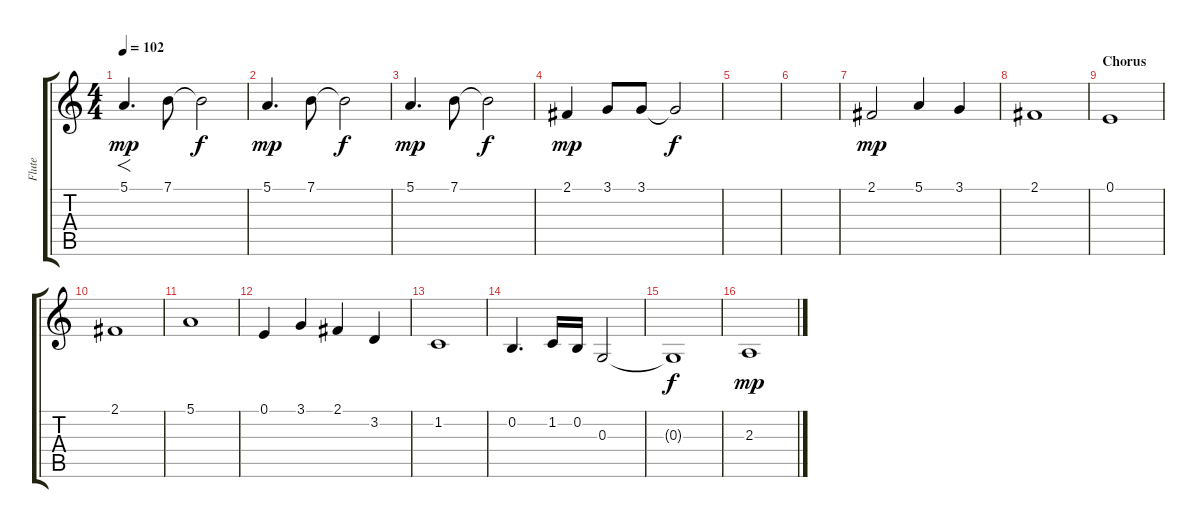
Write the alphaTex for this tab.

\track ("Flute" "Flute") {instrument flute}
\staff {score tabs}
\tuning (E4 B3 G3 D3 A2 E2) {hide}
\ts (4 4)
\tempo 102
\clef g2
\ks c
5.1.4{f d dy mp instrument flute} 7.1.8 7.1{t}.2{dy f} |
5.1.4{d dy mp} 7.1.8 7.1{t}.2{dy f} |
5.1.4{d dy mp} 7.1.8 7.1{t}.2{dy f} |
2.1.4{dy mp} 3.1.8 3.1.8 3.1{t}.2{dy f} |
|
|
2.1.2{dy mp} 5.1.4 3.1.4 |
2.1.1 |
\section ("" "Chorus")
0.1.1{instrument oboe} |
2.1.1 |
5.1.1 |
0.1.4 3.1.4 2.1.4 3.2.4 |
1.2.1 |
0.2.4{d} 1.2.16 0.2.16 0.3.2{volume 0} |
0.3{t}.1{dy f} |
2.3.1{dy mp volume 11}
